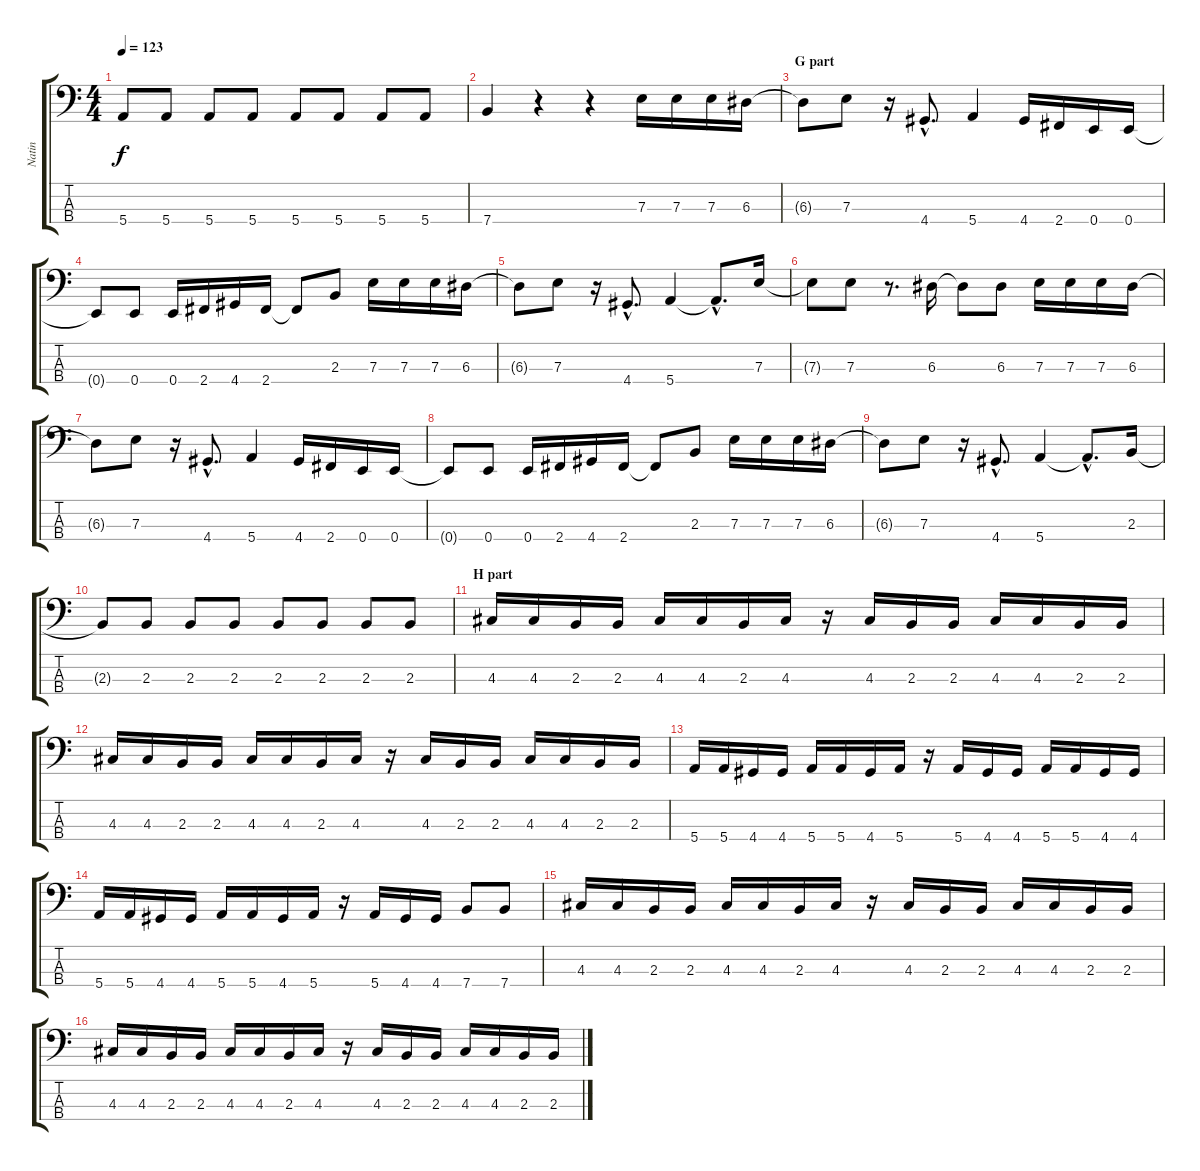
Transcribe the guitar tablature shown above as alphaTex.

\track ("Natin" "Natin") {instrument electricbasspick}
\staff {score tabs}
\tuning (G2 D2 A1 E1) {hide}
\ts (4 4)
\tempo 123
\clef f4
\ks c
5.4.8{dy f} 5.4.8 5.4.8 5.4.8 5.4.8 5.4.8 5.4.8 5.4.8 |
7.4.4 r.4 r.4 7.3.16 7.3.16 7.3.16 6.3.16 |
\section ("" "G part")
6.3{t}.8 7.3.8 r.16 4.4{hac}.8{d} 5.4.4 4.4.16 2.4.16 0.4.16 0.4.16 |
0.4{t}.8 0.4.8 0.4.16 2.4.16 4.4.16 2.4.16 2.4{t}.8 2.3.8 7.3.16 7.3.16 7.3.16 6.3.16 |
6.3{t}.8 7.3.8 r.16 4.4{hac}.8{d} 5.4.4 5.4{hac t}.8{d} 7.3.16 |
7.3{t}.8 7.3.8 r.8{d} 6.3.16 6.3{t}.8 6.3.8 7.3.16 7.3.16 7.3.16 6.3.16 |
6.3{t}.8 7.3.8 r.16 4.4{hac}.8{d} 5.4.4 4.4.16 2.4.16 0.4.16 0.4.16 |
0.4{t}.8 0.4.8 0.4.16 2.4.16 4.4.16 2.4.16 2.4{t}.8 2.3.8 7.3.16 7.3.16 7.3.16 6.3.16 |
6.3{t}.8 7.3.8 r.16 4.4{hac}.8{d} 5.4.4 5.4{hac t}.8{d} 2.3.16 |
2.3{t}.8 2.3.8 2.3.8 2.3.8 2.3.8 2.3.8 2.3.8 2.3.8 |
\section ("" "H part")
4.3.16 4.3.16 2.3.16 2.3.16 4.3.16 4.3.16 2.3.16 4.3.16 r.16 4.3.16 2.3.16 2.3.16 4.3.16 4.3.16 2.3.16 2.3.16 |
4.3.16 4.3.16 2.3.16 2.3.16 4.3.16 4.3.16 2.3.16 4.3.16 r.16 4.3.16 2.3.16 2.3.16 4.3.16 4.3.16 2.3.16 2.3.16 |
5.4.16 5.4.16 4.4.16 4.4.16 5.4.16 5.4.16 4.4.16 5.4.16 r.16 5.4.16 4.4.16 4.4.16 5.4.16 5.4.16 4.4.16 4.4.16 |
5.4.16 5.4.16 4.4.16 4.4.16 5.4.16 5.4.16 4.4.16 5.4.16 r.16 5.4.16 4.4.16 4.4.16 7.4.8 7.4.8 |
4.3.16 4.3.16 2.3.16 2.3.16 4.3.16 4.3.16 2.3.16 4.3.16 r.16 4.3.16 2.3.16 2.3.16 4.3.16 4.3.16 2.3.16 2.3.16 |
4.3.16 4.3.16 2.3.16 2.3.16 4.3.16 4.3.16 2.3.16 4.3.16 r.16 4.3.16 2.3.16 2.3.16 4.3.16 4.3.16 2.3.16 2.3.16
